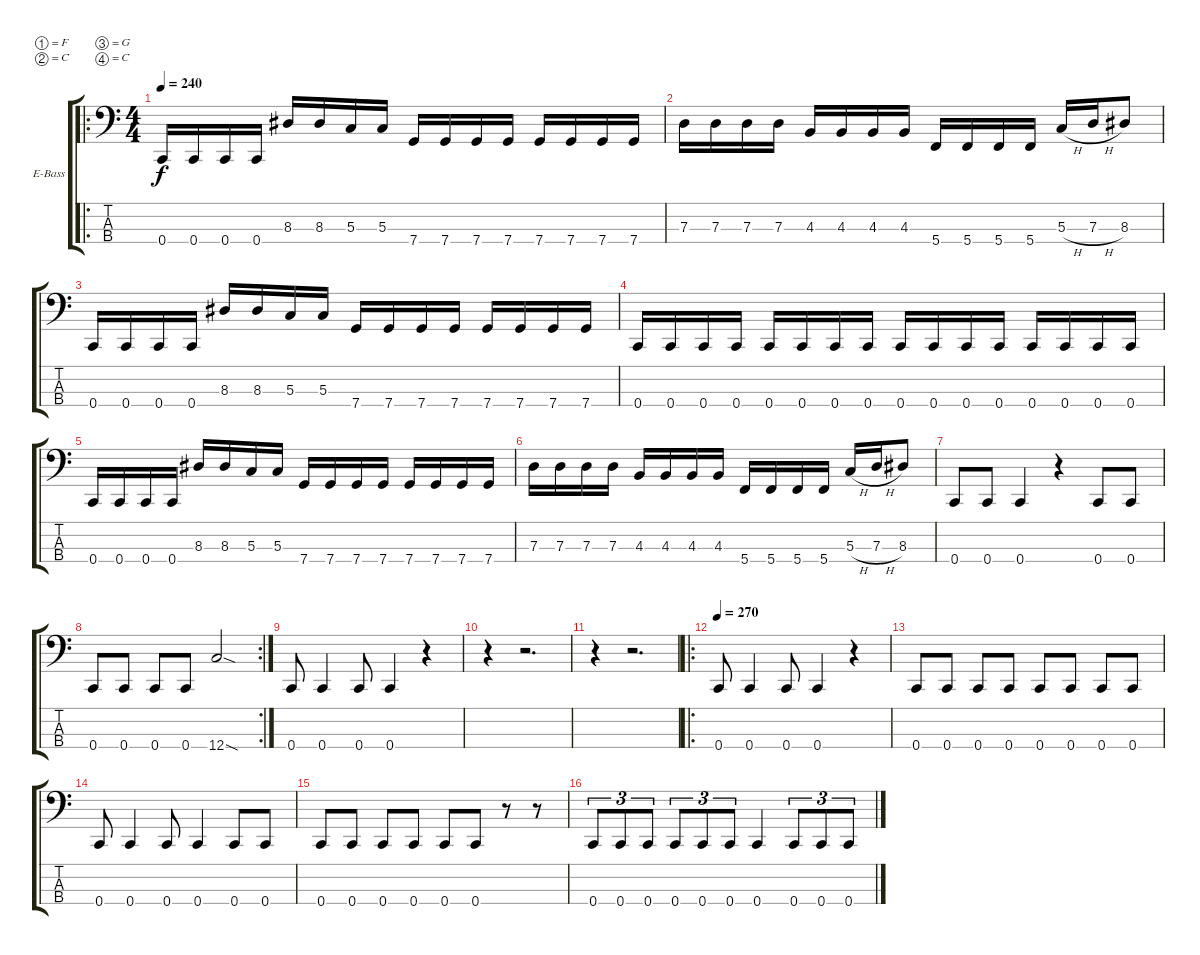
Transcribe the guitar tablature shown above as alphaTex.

\bracketExtendMode groupsimilarinstruments
\firstSystemTrackNameOrientation horizontal
\otherSystemsTrackNameOrientation horizontal
\track ("Nick" "E-Bass") {instrument electricbassfinger}
\staff {score tabs}
\tuning (F2 C2 G1 C1)
\ro
\ts (4 4)
\tempo 240
\clef f4
\ks c
0.4.16{dy f} 0.4.16 0.4.16 0.4.16 8.3.16 8.3.16 5.3.16 5.3.16 7.4.16 7.4.16 7.4.16 7.4.16 7.4.16 7.4.16 7.4.16 7.4.16 |
7.3.16 7.3.16 7.3.16 7.3.16 4.3.16 4.3.16 4.3.16 4.3.16 5.4.16 5.4.16 5.4.16 5.4.16 5.3{h}.16 7.3{h}.16 8.3.8 |
0.4.16 0.4.16 0.4.16 0.4.16 8.3.16 8.3.16 5.3.16 5.3.16 7.4.16 7.4.16 7.4.16 7.4.16 7.4.16 7.4.16 7.4.16 7.4.16 |
0.4.16 0.4.16 0.4.16 0.4.16 0.4.16 0.4.16 0.4.16 0.4.16 0.4.16 0.4.16 0.4.16 0.4.16 0.4.16 0.4.16 0.4.16 0.4.16 |
0.4.16 0.4.16 0.4.16 0.4.16 8.3.16 8.3.16 5.3.16 5.3.16 7.4.16 7.4.16 7.4.16 7.4.16 7.4.16 7.4.16 7.4.16 7.4.16 |
7.3.16 7.3.16 7.3.16 7.3.16 4.3.16 4.3.16 4.3.16 4.3.16 5.4.16 5.4.16 5.4.16 5.4.16 5.3{h}.16 7.3{h}.16 8.3.8 |
0.4.8 0.4.8 0.4.4 r.4 0.4.8 0.4.8 |
\rc 2
0.4.8 0.4.8 0.4.8 0.4.8 12.4{sod}.2 |
0.4.8 0.4.4 0.4.8 0.4.4 r.4 |
r.4 r.2{d} |
r.4 r.2{d} |
\ro
\tempo 270
0.4.8 0.4.4 0.4.8 0.4.4 r.4 |
0.4.8 0.4.8 0.4.8 0.4.8 0.4.8 0.4.8 0.4.8 0.4.8 |
0.4.8 0.4.4 0.4.8 0.4.4 0.4.8 0.4.8 |
0.4.8 0.4.8 0.4.8 0.4.8 0.4.8 0.4.8 r.8 r.8 |
0.4.8{tu (3 2)} 0.4.8{tu (3 2)} 0.4.8{tu (3 2)} 0.4.8{tu (3 2)} 0.4.8{tu (3 2)} 0.4.8{tu (3 2)} 0.4.4 0.4.8{tu (3 2)} 0.4.8{tu (3 2)} 0.4.8{tu (3 2)}
